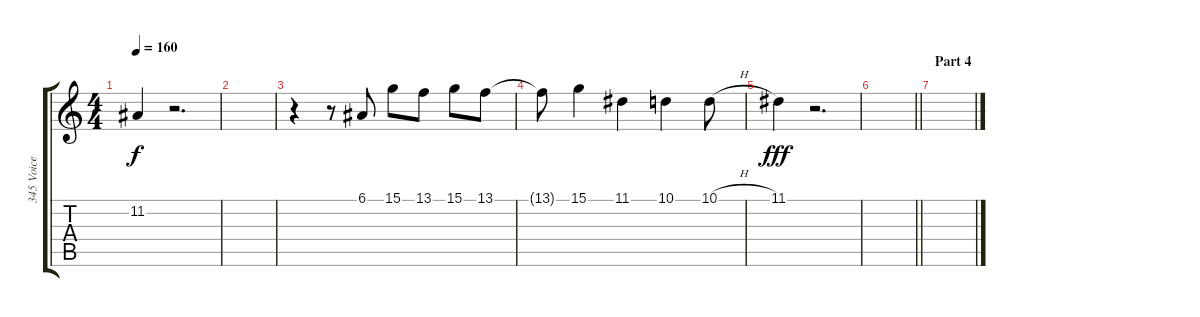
\track ("345 Voice" "345 Voice") {instrument pad7halo}
\staff {score tabs}
\tuning (E4 B3 G3 D3 A2 E2) {hide}
\ts (4 4)
\tempo 160
\clef g2
\ks c
11.2{t}.4{dy f} r.2{d} |
|
r.4 r.8 6.1.8 15.1.8 13.1.8 15.1.8 13.1.8 |
13.1{t}.8 15.1.4 11.1.4 10.1.4 10.1{h}.8 |
11.1.4{dy fff} r.2{d} |
\barLineRight lightlight
|
\section ("" "Part 4")
